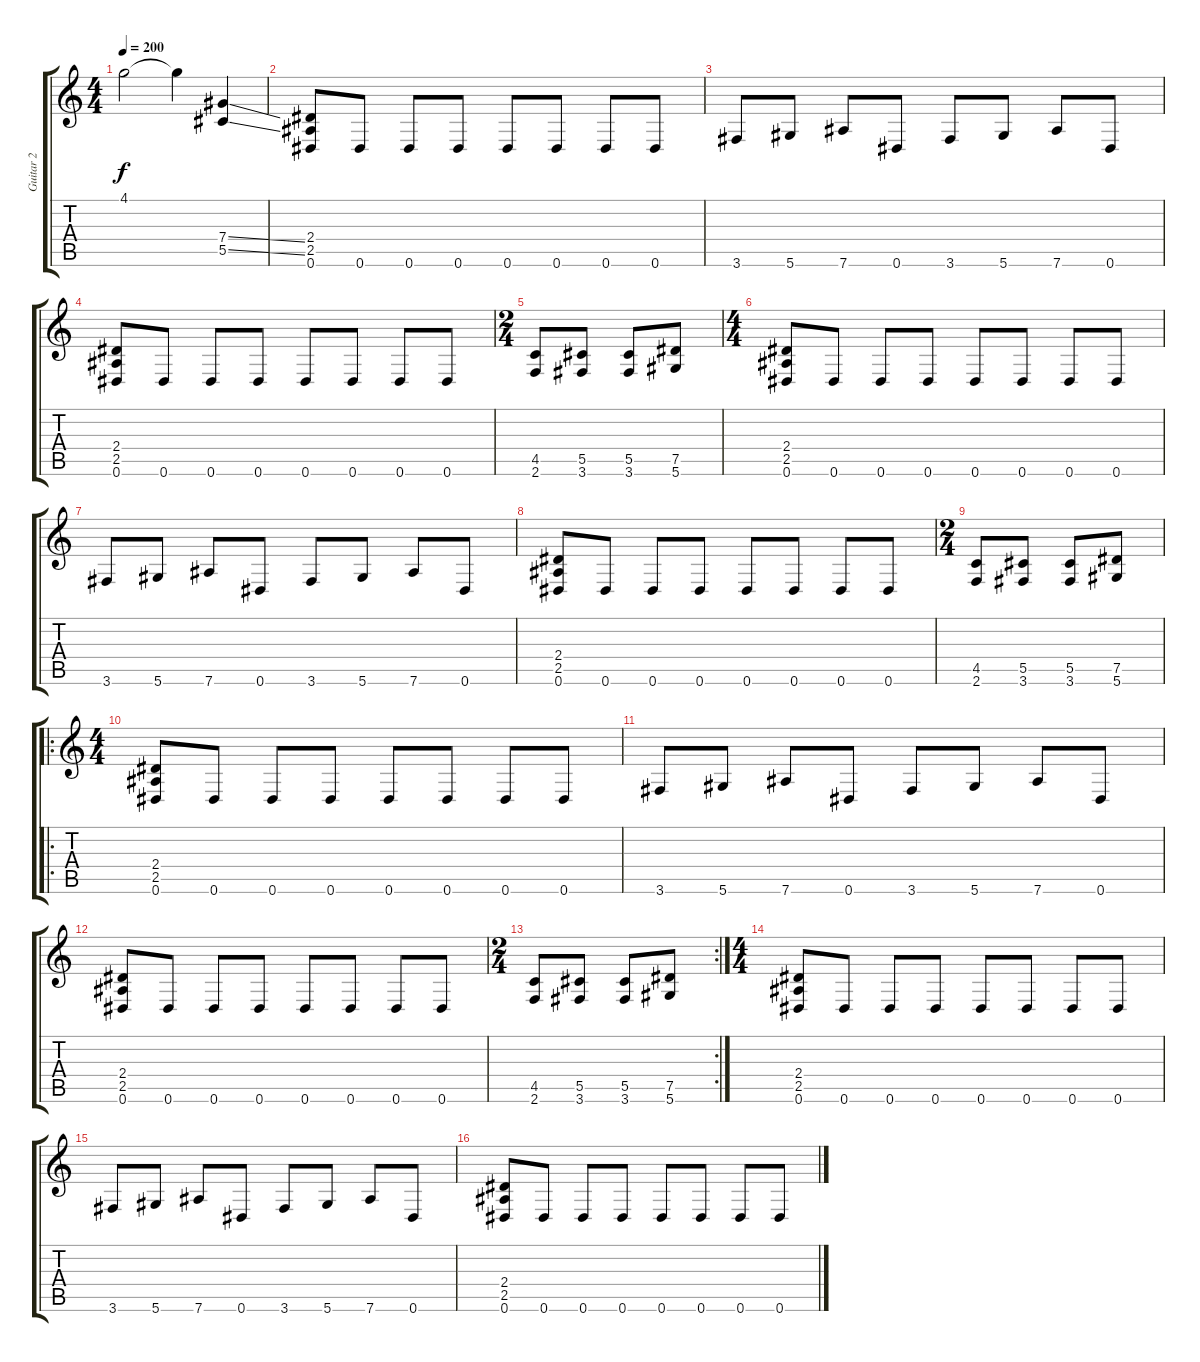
\track ("Guitar 2" "Guitar 2") {instrument distortionguitar}
\staff {score tabs}
\tuning (Eb4 Bb3 Gb3 Db3 Ab2 Eb2) {hide}
\ts (4 4)
\tempo 200
\clef g2
\ks c
4.1{t}.2{dy f} 4.1{t}.4 (7.4{ss} 5.5{ss}).4 |
(2.4 2.5 0.6).8 0.6.8 0.6.8 0.6.8 0.6.8 0.6.8 0.6.8 0.6.8 |
3.6.8 5.6.8 7.6.8 0.6.8 3.6.8 5.6.8 7.6.8 0.6.8 |
(2.4 2.5 0.6).8 0.6.8 0.6.8 0.6.8 0.6.8 0.6.8 0.6.8 0.6.8 |
\ts (2 4)
(4.5 2.6).8 (5.5 3.6).8 (5.5 3.6).8 (7.5 5.6).8 |
\ts (4 4)
(2.4 2.5 0.6).8 0.6.8 0.6.8 0.6.8 0.6.8 0.6.8 0.6.8 0.6.8 |
3.6.8 5.6.8 7.6.8 0.6.8 3.6.8 5.6.8 7.6.8 0.6.8 |
(2.4 2.5 0.6).8 0.6.8 0.6.8 0.6.8 0.6.8 0.6.8 0.6.8 0.6.8 |
\ts (2 4)
(4.5 2.6).8 (5.5 3.6).8 (5.5 3.6).8 (7.5 5.6).8 |
\ro
\ts (4 4)
(2.4 2.5 0.6).8 0.6.8 0.6.8 0.6.8 0.6.8 0.6.8 0.6.8 0.6.8 |
3.6.8 5.6.8 7.6.8 0.6.8 3.6.8 5.6.8 7.6.8 0.6.8 |
(2.4 2.5 0.6).8 0.6.8 0.6.8 0.6.8 0.6.8 0.6.8 0.6.8 0.6.8 |
\rc 2
\ts (2 4)
(4.5 2.6).8 (5.5 3.6).8 (5.5 3.6).8 (7.5 5.6).8 |
\ts (4 4)
(2.4 2.5 0.6).8 0.6.8 0.6.8 0.6.8 0.6.8 0.6.8 0.6.8 0.6.8 |
3.6.8 5.6.8 7.6.8 0.6.8 3.6.8 5.6.8 7.6.8 0.6.8 |
(2.4 2.5 0.6).8 0.6.8 0.6.8 0.6.8 0.6.8 0.6.8 0.6.8 0.6.8
